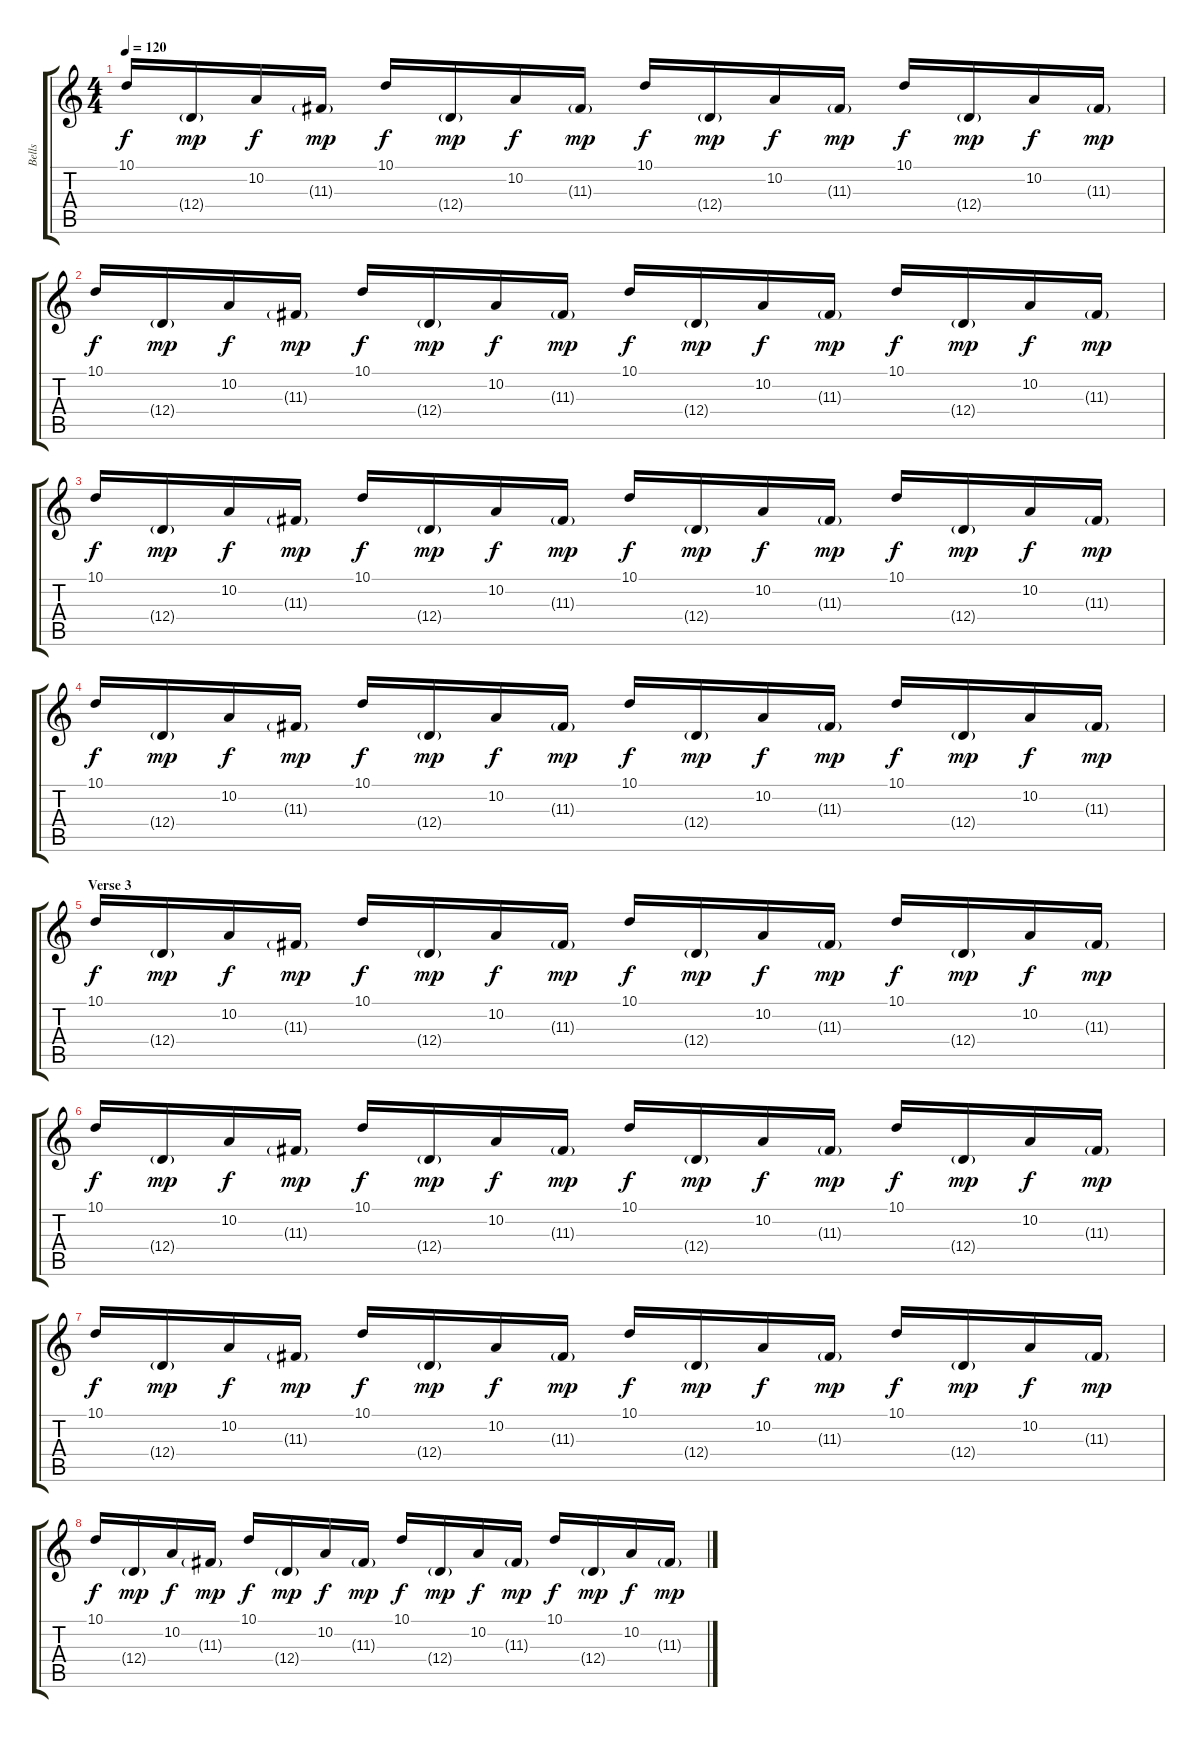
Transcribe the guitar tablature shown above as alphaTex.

\track ("Bells" "Bells") {instrument musicbox}
\staff {score tabs}
\tuning (E4 B3 G3 D3 A2 E2) {hide}
\ts (4 4)
\tempo 120
\clef g2
\ks c
10.1.16{dy f} 12.4{g}.16{dy mp} 10.2.16{dy f} 11.3{g}.16{dy mp} 10.1.16{dy f} 12.4{g}.16{dy mp} 10.2.16{dy f} 11.3{g}.16{dy mp} 10.1.16{dy f} 12.4{g}.16{dy mp} 10.2.16{dy f} 11.3{g}.16{dy mp} 10.1.16{dy f} 12.4{g}.16{dy mp} 10.2.16{dy f} 11.3{g}.16{dy mp} |
10.1.16{dy f} 12.4{g}.16{dy mp} 10.2.16{dy f} 11.3{g}.16{dy mp} 10.1.16{dy f} 12.4{g}.16{dy mp} 10.2.16{dy f} 11.3{g}.16{dy mp} 10.1.16{dy f} 12.4{g}.16{dy mp} 10.2.16{dy f} 11.3{g}.16{dy mp} 10.1.16{dy f} 12.4{g}.16{dy mp} 10.2.16{dy f} 11.3{g}.16{dy mp} |
10.1.16{dy f} 12.4{g}.16{dy mp} 10.2.16{dy f} 11.3{g}.16{dy mp} 10.1.16{dy f} 12.4{g}.16{dy mp} 10.2.16{dy f} 11.3{g}.16{dy mp} 10.1.16{dy f} 12.4{g}.16{dy mp} 10.2.16{dy f} 11.3{g}.16{dy mp} 10.1.16{dy f} 12.4{g}.16{dy mp} 10.2.16{dy f} 11.3{g}.16{dy mp} |
10.1.16{dy f} 12.4{g}.16{dy mp} 10.2.16{dy f} 11.3{g}.16{dy mp} 10.1.16{dy f} 12.4{g}.16{dy mp} 10.2.16{dy f} 11.3{g}.16{dy mp} 10.1.16{dy f} 12.4{g}.16{dy mp} 10.2.16{dy f} 11.3{g}.16{dy mp} 10.1.16{dy f} 12.4{g}.16{dy mp} 10.2.16{dy f} 11.3{g}.16{dy mp} |
\section ("" "Verse 3")
10.1.16{dy f} 12.4{g}.16{dy mp} 10.2.16{dy f} 11.3{g}.16{dy mp} 10.1.16{dy f} 12.4{g}.16{dy mp} 10.2.16{dy f} 11.3{g}.16{dy mp} 10.1.16{dy f} 12.4{g}.16{dy mp} 10.2.16{dy f} 11.3{g}.16{dy mp} 10.1.16{dy f} 12.4{g}.16{dy mp} 10.2.16{dy f} 11.3{g}.16{dy mp} |
10.1.16{dy f} 12.4{g}.16{dy mp} 10.2.16{dy f} 11.3{g}.16{dy mp} 10.1.16{dy f} 12.4{g}.16{dy mp} 10.2.16{dy f} 11.3{g}.16{dy mp} 10.1.16{dy f} 12.4{g}.16{dy mp} 10.2.16{dy f} 11.3{g}.16{dy mp} 10.1.16{dy f} 12.4{g}.16{dy mp} 10.2.16{dy f} 11.3{g}.16{dy mp} |
10.1.16{dy f} 12.4{g}.16{dy mp} 10.2.16{dy f} 11.3{g}.16{dy mp} 10.1.16{dy f} 12.4{g}.16{dy mp} 10.2.16{dy f} 11.3{g}.16{dy mp} 10.1.16{dy f} 12.4{g}.16{dy mp} 10.2.16{dy f} 11.3{g}.16{dy mp} 10.1.16{dy f} 12.4{g}.16{dy mp} 10.2.16{dy f} 11.3{g}.16{dy mp} |
10.1.16{dy f} 12.4{g}.16{dy mp} 10.2.16{dy f} 11.3{g}.16{dy mp} 10.1.16{dy f} 12.4{g}.16{dy mp} 10.2.16{dy f} 11.3{g}.16{dy mp} 10.1.16{dy f} 12.4{g}.16{dy mp} 10.2.16{dy f} 11.3{g}.16{dy mp} 10.1.16{dy f} 12.4{g}.16{dy mp} 10.2.16{dy f} 11.3{g}.16{dy mp}
